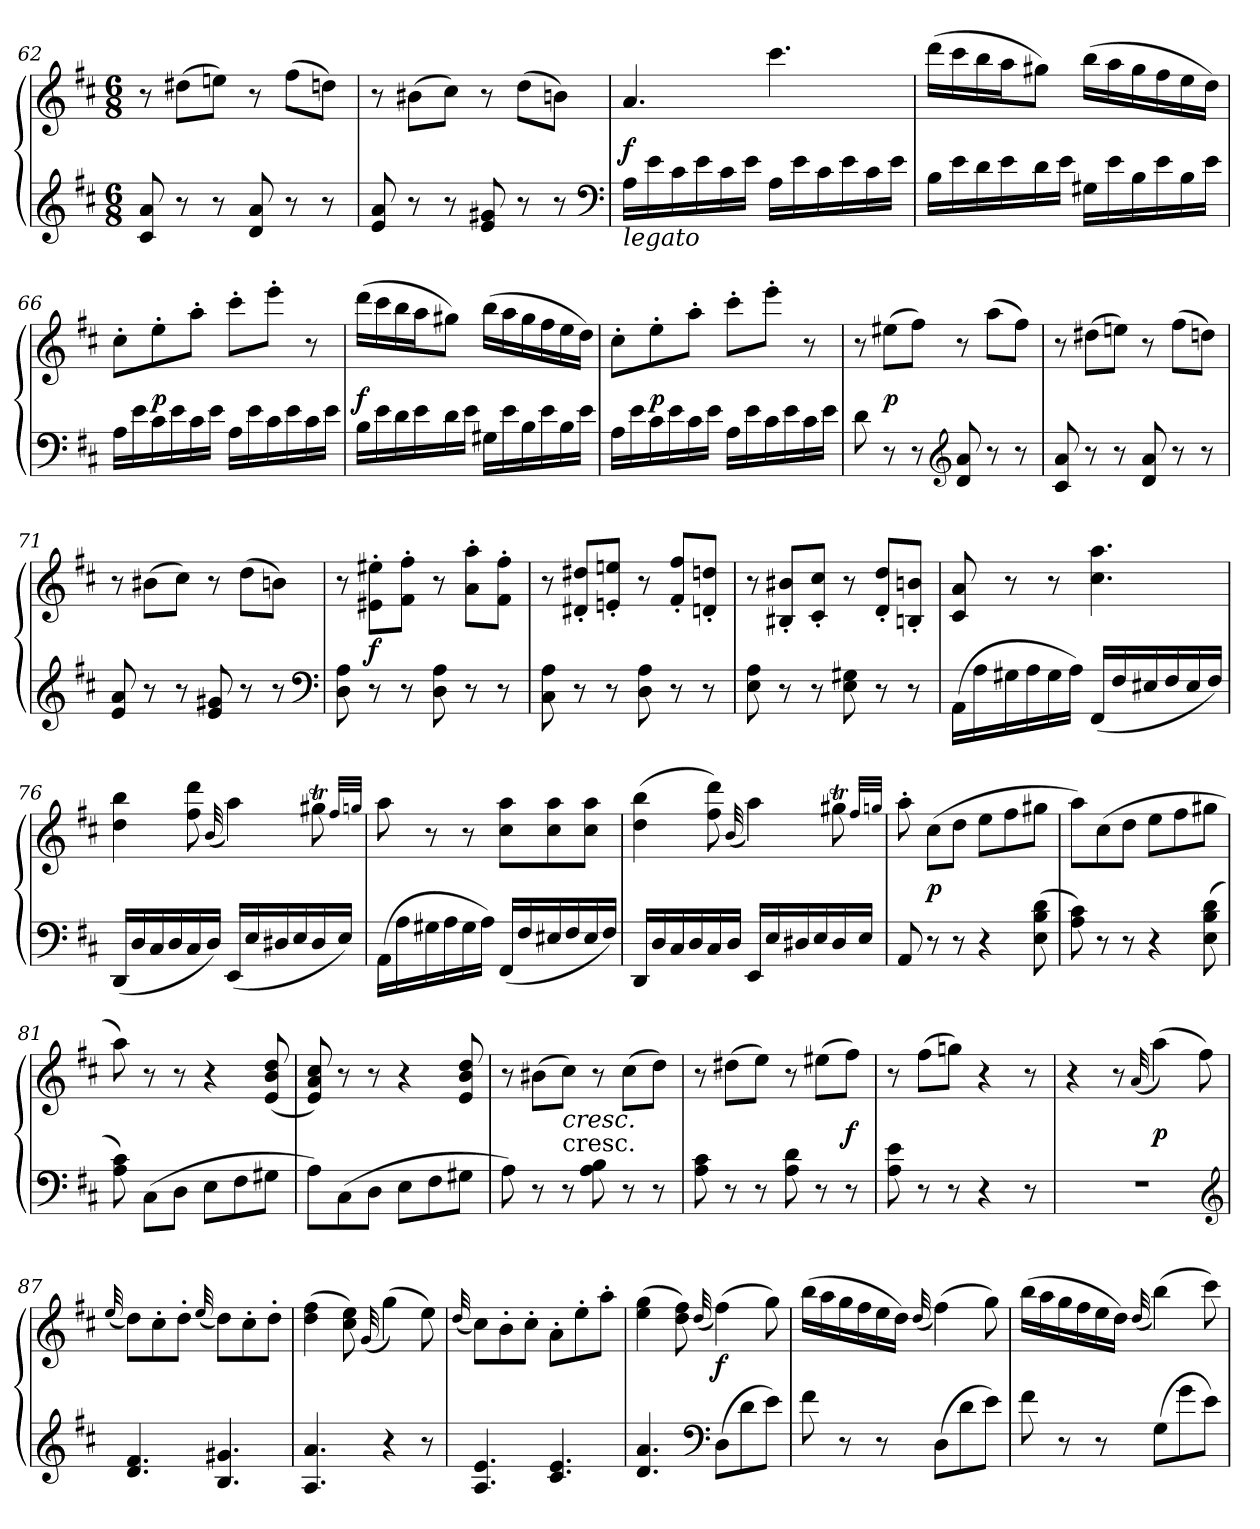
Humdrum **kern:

**kern	**kern	**dynam
*part1	*part1	*part1
*staff2	*staff1	*staff1/2
*clefG2	*clefG2	*
*k[f#c#]	*k[f#c#]	*
*D:	*D:	*
*M6/8	*M6/8	*
=62	=62	=62
8c# 8a	8r	.
8r	(8dd#XL	.
8r	8eenJ)	.
8d 8a	8r	.
8r	(8ff#L	.
8r	8ddnJ)	.
=63	=63	=63
8e 8a	8r	.
8r	(8b#XL	.
8r	8cc#J)	.
8e 8g#X	8r	.
8r	(8ddL	.
8r	8bnJ)	.
*clefF4	*	*
=64	=64	=64
!LO:TX:b:i:t=legato	!	!
16ALL	4.a	f
16e	.	.
16c#	.	.
16e	.	.
16c#	.	.
16eJJ	.	.
16ALL	4.ccc#	.
16e	.	.
16c#	.	.
16e	.	.
16c#	.	.
16eJJ	.	.
=65	=65	=65
16BLL	(16dddLL	.
16e	16ccc#	.
16d	16bb	.
16e	16aaJ	.
16d	8gg#XJ)	.
16eJJ	.	.
16G#XLL	(16bbLL	.
16e	16aa	.
16B	16gg#	.
16e	16ff#	.
16B	16ee	.
16eJJ	16ddJJ)	.
=66	=66	=66
16ALL	8cc#'L	.
16e	.	.
16c#	8ee'	p
16e	.	.
16c#	8aa'J	.
16eJJ	.	.
16ALL	8ccc#'L	.
16e	.	.
16c#	8eee'J	.
16e	.	.
16c#	8r	.
16eJJ	.	.
=67	=67	=67
16BLL	(16dddLL	f
16e	16ccc#	.
16d	16bb	.
16e	16aaJ	.
16d	8gg#XJ)	.
16eJJ	.	.
16G#XLL	(16bbLL	.
16e	16aa	.
16B	16gg#	.
16e	16ff#	.
16B	16ee	.
16eJJ	16ddJJ)	.
=68	=68	=68
16ALL	8cc#'L	.
16e	.	.
16c#	8ee'	p
16e	.	.
16c#	8aa'J	.
16eJJ	.	.
16ALL	8ccc#'L	.
16e	.	.
16c#	8eee'J	.
16e	.	.
16c#	8r	.
16eJJ	.	.
=69	=69	=69
8d	8r	.
8r	(8ee#XL	p
8r	8ff#J)	.
*clefG2	*	*
8d 8a	8r	.
8r	(8aaL	.
8r	8ff#J)	.
=70	=70	=70
8c# 8a	8r	.
8r	(8dd#XL	.
8r	8eenJ)	.
8d 8a	8r	.
8r	(8ff#L	.
8r	8ddnJ)	.
=71	=71	=71
8e 8a	8r	.
8r	(8b#XL	.
8r	8cc#J)	.
8e 8g#X	8r	.
8r	(8ddL	.
8r	8bnJ)	.
*clefF4	*	*
=72	=72	=72
8D 8A	8r	.
8r	8e#X'\ 8ee#X'\L	f
8r	8f#'\ 8ff#'\J	.
8D 8A	8r	.
8r	8a' 8aa'L	.
8r	8f#' 8ff#'J	.
=73	=73	=73
8C# 8A	8r	.
8r	8d#X' 8dd#X'L	.
8r	8en' 8een'J	.
8D 8A	8r	.
8r	8f#' 8ff#'L	.
8r	8dn' 8ddn'J	.
=74	=74	=74
8E 8A	8r	.
8r	8B#X' 8b#X'L	.
8r	8c#' 8cc#'J	.
8E 8G#X	8r	.
8r	8d' 8dd'L	.
8r	8Bn' 8bn'J	.
=75	=75	=75
(16AALL	8c# 8a	.
16A	.	.
16G#X	8r	.
16A	.	.
16G#	8r	.
16AJJ)	.	.
(16FF#/LL	4.cc# 4.aa	.
16F#/	.	.
16E#X/	.	.
16F#/	.	.
16E#/	.	.
16F#/JJ)	.	.
=76	=76	=76
(16DDLL	4dd 4bb	.
16D	.	.
16C#	.	.
16D	.	.
16C#	8ff# 8ddd	.
16DJJ)	.	.
.	(32qqb/	.
(16EELL	4aa)	.
16E	.	.
16D#X	.	.
16E	.	.
16D#	8gg#Xt	.
16EJJ)	.	.
.	32qff#/LLL	.
.	32qggn/JJJ	.
=77	=77	=77
(16AALL	8aa	.
16A	.	.
16G#X	8r	.
16A	.	.
16G#	8r	.
16AJJ)	.	.
(16FF#/LL	8cc# 8aaL	.
16F#/	.	.
16E#X/	8cc# 8aa	.
16F#/	.	.
16E#/	8cc# 8aaJ	.
16F#/JJ)	.	.
=78	=78	=78
16DDLL	(4dd 4bb	.
16D	.	.
16C#	.	.
16D	.	.
16C#	8ff# 8ddd)	.
16DJJ	.	.
.	(32qqb/	.
16EELL	4aa)	.
16E	.	.
16D#X	.	.
16E	.	.
16D#	8gg#Xt	.
16EJJ	.	.
.	32qff#/LLL	.
.	32qggn/JJJ	.
=79	=79	=79
8AA	8aa'	.
8r	(8cc#L	p
8r	8ddJ	.
4r	8eeL	.
.	8ff#	.
(<8E 8B 8d	8gg#XJ	.
=80	=80	=80
8A 8c#)	8aaL)	.
8r	(8cc#	.
8r	8ddJ	.
4r	8eeL	.
.	8ff#	.
(<8E 8B 8d	8gg#XJ	.
=81	=81	=81
8A 8c#)	8aa)	.
(>8C#\L	8r	.
8D\J	8r	.
8EL	4r	.
8F#	.	.
8G#XJ	(>8e 8b 8dd	.
=82	=82	=82
8AL)	8e 8a 8cc#)	.
(8C#	8r	.
8DJ	8r	.
8EL	4r	.
8F#	.	.
8G#XJ	8e 8b 8dd	.
=83	=83	=83
8A)	8r	.
8r	(8b#XL	.
!	!LO:TX:c:t=cresc.	!
!	!LO:TX:b:i:t=cresc.	!
8r	8cc#J)	.
8A 8B	8r	.
8r	(8cc#L	.
8r	8ddJ)	.
=84	=84	=84
8A 8c#	8r	.
8r	(8dd#XL	.
8r	8eeJ)	.
8A 8d	8r	.
8r	(8ee#XL	.
8r	8ff#J)	f
=85	=85	=85
8A 8e	8r	.
8r	(8ff#L	.
8r	8ggnJ)	.
4r	4r	.
8r	8r	.
=86	=86	=86
2.r	4r	.
.	8r	.
.	(32qqa/	.
.	(4aa)	p
.	8ff#)	.
*clefG2	*	*
=87	=87	=87
.	(32qqee/	.
4.d 4.f#	8ddL)	.
.	8cc#'	.
.	8dd'J	.
.	(32qqee/	.
4.B 4.g#X	8ddL)	.
.	8cc#'	.
.	8dd'J	.
=88	=88	=88
4.A 4.a	(4dd 4ff#	.
.	8cc# 8ee)	.
.	(32qqg/	.
4r	(4gg)	.
8r	8ee)	.
=89	=89	=89
.	(32qqdd/	.
4.A 4.e	8cc#L)	.
.	8b'	.
.	8cc#'J	.
4.c# 4.e	8a'L	.
.	8ee'	.
.	8aa'J	.
=90	=90	=90
4.d 4.a	(4ee 4gg	.
.	8dd 8ff#)	.
*clefF4	*	*
.	(32qqdd/	.
(8DL	(4ff#)	f
8d	.	.
8eJ)	8gg)	.
=91	=91	=91
8f#	(16bbLL	.
.	16aa	.
8r	16gg	.
.	16ff#	.
8r	16ee	.
.	16ddJJ)	.
.	(32qqdd/	.
(8DL	(4ff#)	.
8d	.	.
8eJ)	8gg)	.
=92	=92	=92
8f#	(16bbLL	.
.	16aa	.
8r	16gg	.
.	16ff#	.
8r	16ee	.
.	16ddJJ)	.
.	(32qqdd/	.
(8GL	(4bb)	.
8g	.	.
8eJ)	8ccc#)	.
=	=	=
*-	*-	*-
